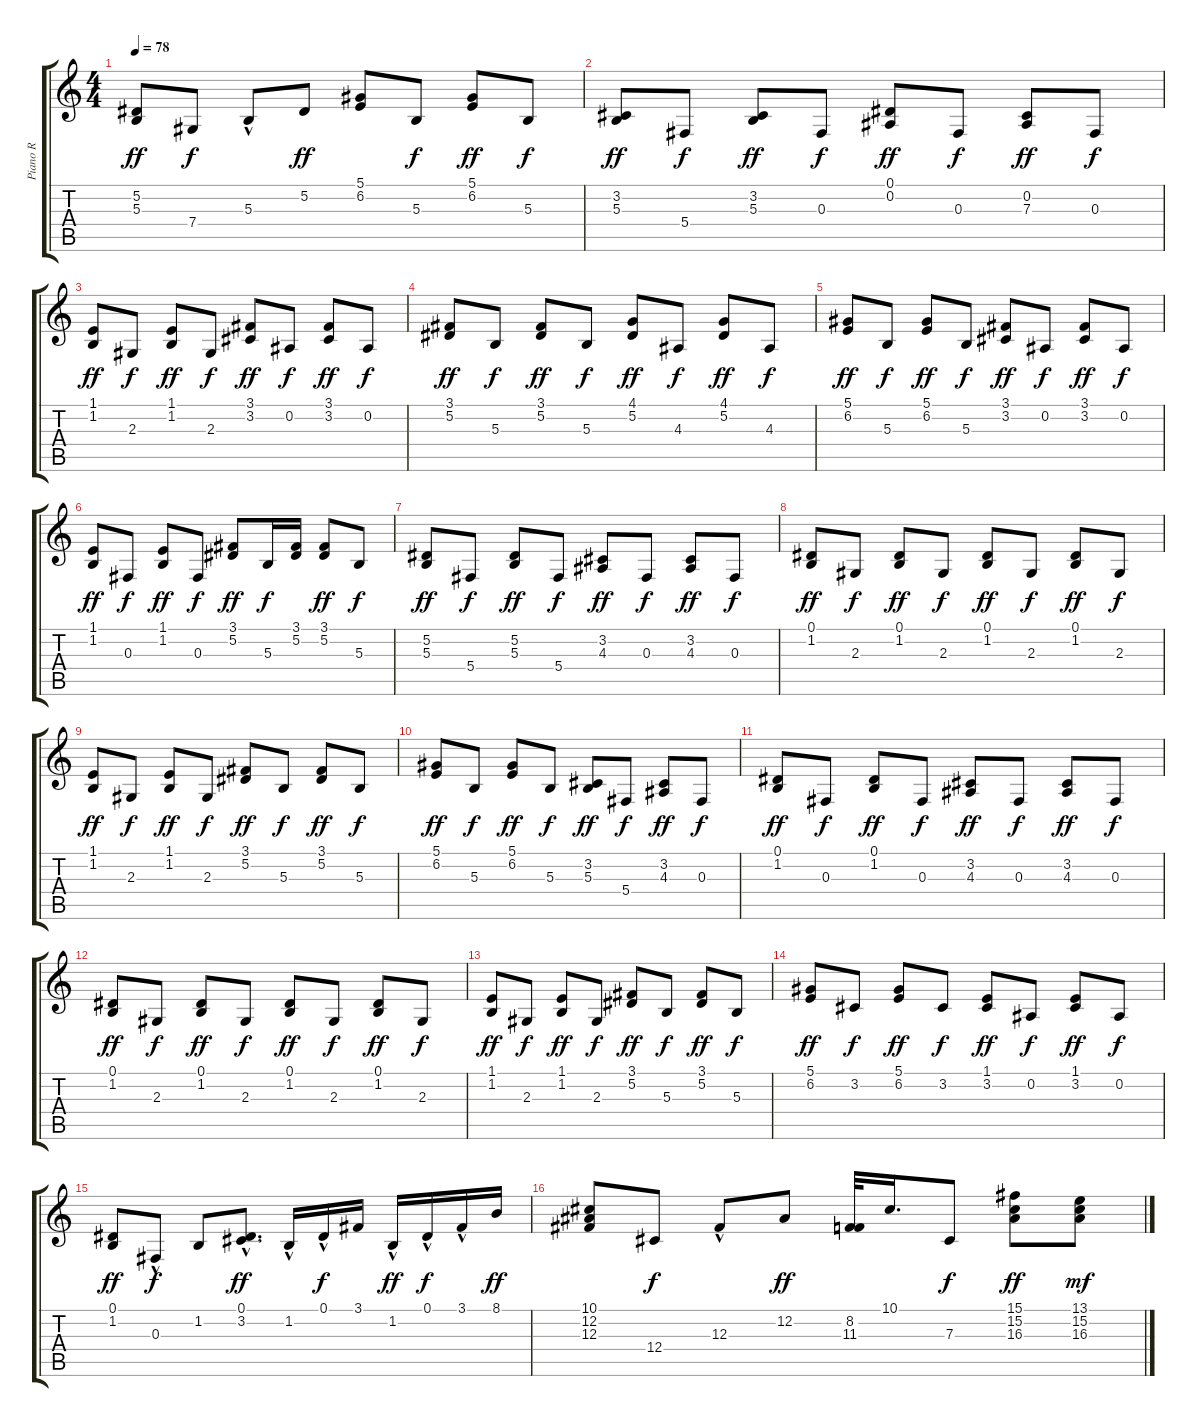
\track ("Piano R" "Piano R") {instrument acousticgrandpiano}
\staff {score tabs}
\tuning (Eb4 Bb3 Gb3 Db3 Ab2 Eb2) {hide}
\ts (4 4)
\tempo 78
\clef g2
\ks c
(5.2 5.3).8{dy ff} 7.4.8{dy f} 5.3{hac}.8 5.2.8{dy ff} (5.1 6.2).8 5.3.8{dy f} (5.1 6.2).8{dy ff} 5.3.8{dy f} |
(3.2 5.3).8{dy ff} 5.4.8{dy f} (3.2 5.3).8{dy ff} 0.3.8{dy f} (0.1 0.2).8{dy ff} 0.3.8{dy f} (0.2 7.3).8{dy ff} 0.3.8{dy f} |
(1.1 1.2).8{dy ff} 2.3.8{dy f} (1.1 1.2).8{dy ff} 2.3.8{dy f} (3.1 3.2).8{dy ff} 0.2.8{dy f} (3.1 3.2).8{dy ff} 0.2.8{dy f} |
(3.1 5.2).8{dy ff} 5.3.8{dy f} (3.1 5.2).8{dy ff} 5.3.8{dy f} (4.1 5.2).8{dy ff} 4.3.8{dy f} (4.1 5.2).8{dy ff} 4.3.8{dy f} |
(5.1 6.2).8{dy ff} 5.3.8{dy f} (5.1 6.2).8{dy ff} 5.3.8{dy f} (3.1 3.2).8{dy ff} 0.2.8{dy f} (3.1 3.2).8{dy ff} 0.2.8{dy f} |
(1.1 1.2).8{dy ff} 0.3.8{dy f} (1.1 1.2).8{dy ff} 0.3.8{dy f} (3.1 5.2).8{dy ff} 5.3.16{dy f} (3.1 5.2).16 (3.1 5.2).8{dy ff} 5.3.8{dy f} |
(5.2 5.3).8{dy ff} 5.4.8{dy f} (5.2 5.3).8{dy ff} 5.4.8{dy f} (3.2 4.3).8{dy ff} 0.3.8{dy f} (3.2 4.3).8{dy ff} 0.3.8{dy f} |
(0.1 1.2).8{dy ff} 2.3.8{dy f} (0.1 1.2).8{dy ff} 2.3.8{dy f} (0.1 1.2).8{dy ff} 2.3.8{dy f} (0.1 1.2).8{dy ff} 2.3.8{dy f} |
(1.1 1.2).8{dy ff} 2.3.8{dy f} (1.1 1.2).8{dy ff} 2.3.8{dy f} (3.1 5.2).8{dy ff} 5.3.8{dy f} (3.1 5.2).8{dy ff} 5.3.8{dy f} |
(5.1 6.2).8{dy ff} 5.3.8{dy f} (5.1 6.2).8{dy ff} 5.3.8{dy f} (3.2 5.3).8{dy ff} 5.4.8{dy f} (3.2 4.3).8{dy ff} 0.3.8{dy f} |
(0.1 1.2).8{dy ff} 0.3.8{dy f} (0.1 1.2).8{dy ff} 0.3.8{dy f} (3.2 4.3).8{dy ff} 0.3.8{dy f} (3.2 4.3).8{dy ff} 0.3.8{dy f} |
(0.1 1.2).8{dy ff} 2.3.8{dy f} (0.1 1.2).8{dy ff} 2.3.8{dy f} (0.1 1.2).8{dy ff} 2.3.8{dy f} (0.1 1.2).8{dy ff} 2.3.8{dy f} |
(1.1 1.2).8{dy ff} 2.3.8{dy f} (1.1 1.2).8{dy ff} 2.3.8{dy f} (3.1 5.2).8{dy ff} 5.3.8{dy f} (3.1 5.2).8{dy ff} 5.3.8{dy f} |
(5.1 6.2).8{dy ff} 3.2.8{dy f} (5.1 6.2).8{dy ff} 3.2.8{dy f} (1.1 3.2).8{dy ff} 0.2.8{dy f} (1.1 3.2).8{dy ff} 0.2.8{dy f} |
(0.1 1.2).8{dy ff} 0.3{hac}.8{dy f} 1.2.8 (0.1{hac} 3.2{hac}).8{d dy ff} 1.2{hac}.16 0.1{hac}.16{dy f} 3.1.16 1.2{hac}.16{dy ff} 0.1{hac}.16{dy f} 3.1{hac}.16 8.1.16{dy ff} |
(10.1 12.2 12.3).8 12.4.8{dy f} 12.3{hac}.8 12.2.8{dy ff} (8.2 11.3).32 10.1.16{d} 7.3.8{dy f} (15.1 15.2 16.3).8{dy ff} (13.1 15.2 16.3).8{dy mf}
